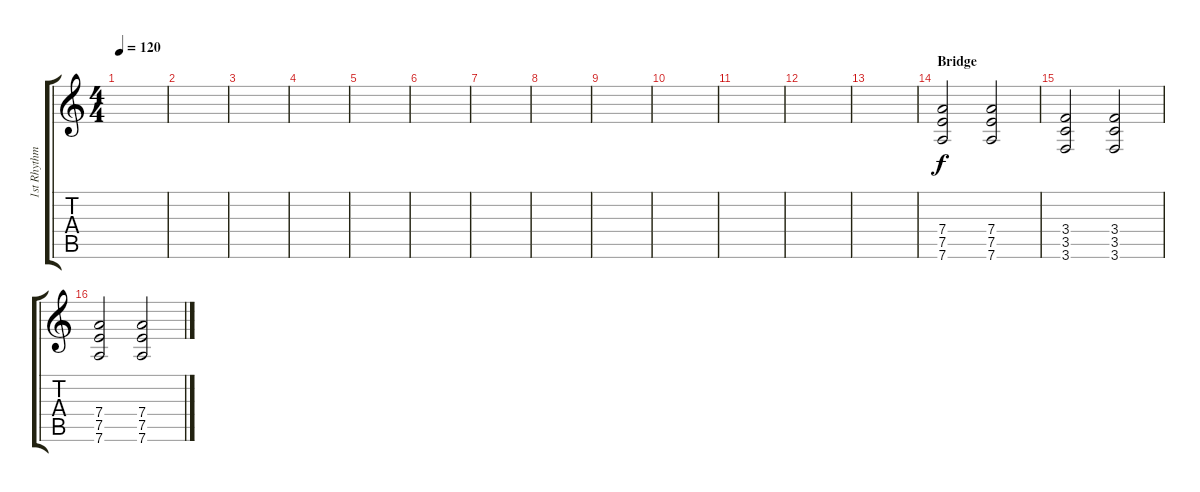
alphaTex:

\track ("1st Rhythm Acoustic Guitar (nylon)" "1st Rhythm") {instrument acousticguitarnylon}
\staff {score tabs}
\tuning (E4 B3 G3 D3 A2 D2) {hide}
\ts (4 4)
\tempo 120
\clef g2
\ks c
|
|
|
|
|
\section ("" "")
|
|
|
|
|
|
|
|
\section ("" "Bridge")
(7.4 7.5 7.6).2{volume 14} (7.4 7.5 7.6).2 |
(3.4 3.5 3.6).2 (3.4 3.5 3.6).2 |
(7.4 7.5 7.6).2 (7.4 7.5 7.6).2
